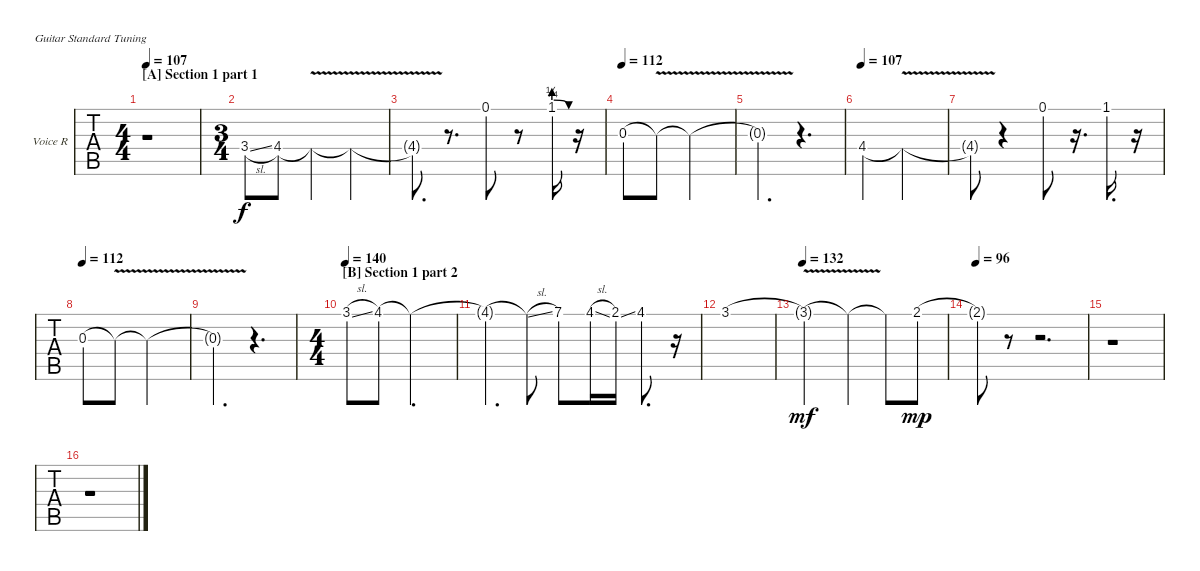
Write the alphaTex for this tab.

\defaultSystemsLayout 4
\bracketExtendMode nobrackets
\firstSystemTrackNameOrientation horizontal
\otherSystemsTrackNameOrientation horizontal
\track ("Voice Right" "Voice R") {instrument altosax}
\staff {tabs}
\tuning (E4 B3 G3 D3 A2 E2)
\displaytranspose 9
\ts (4 4)
\section ("A" "Section 1 part 1")
\tempo 107
\clef g2
\ks a
r.1{dy f instrument altosax} |
\ts (3 4)
\beaming (8 2 2 2)
3.4{sl acc forcenatural}.8 4.4{acc #}.8 4.4{v t acc #}.4 4.4{v t acc #}.4 |
4.4{v t acc #}.8{d} r.8{d} 0.1{acc #}.8 r.8 1.1{be (prebendrelease 0 1 34.199999999999996 0) acc forcenatural}.16 r.16 |
\tempo 112
0.3{acc forcenatural}.8 0.3{v t acc forcenatural}.8 0.3{v t acc forcenatural}.2 |
0.3{v t acc forcenatural}.4{d} r.4{d} |
\tempo 107
4.4{acc #}.4 4.4{v t acc #}.2 |
4.4{v t acc #}.8 r.4 0.1{acc #}.8 r.16{d} 1.1{acc forcenatural}.16{d} r.16 |
\tempo (112 0.00625)
0.3{acc forcenatural}.8 0.3{v t acc forcenatural}.8 0.3{v t acc forcenatural}.2 |
0.3{v t acc forcenatural}.4{d} r.4{d} |
\ts (4 4)
\beaming (8 2 2 2 2)
\section ("B" "Section 1 part 2")
\tempo 140
3.1{sl acc forcenatural}.8 4.1{acc #}.8 4.1{t acc #}.2{d} |
4.1{t acc #}.4{d} 4.1{sl t acc #}.8 7.1{acc #}.8 4.1{sl acc #}.16 2.1{ss acc #}.16 4.1{acc #}.8{d} r.16 |
3.1{acc forcenatural}.1 |
\tempo 132
3.1{v t acc forcenatural}.2{dy mf} 3.1{t acc forcenatural}.4 3.1{t acc forcenatural}.8 2.1{acc #}.8{dy mp} |
\tempo 96
2.1{t acc #}.8 r.8 r.2{d} |
r.1 |
r.1
